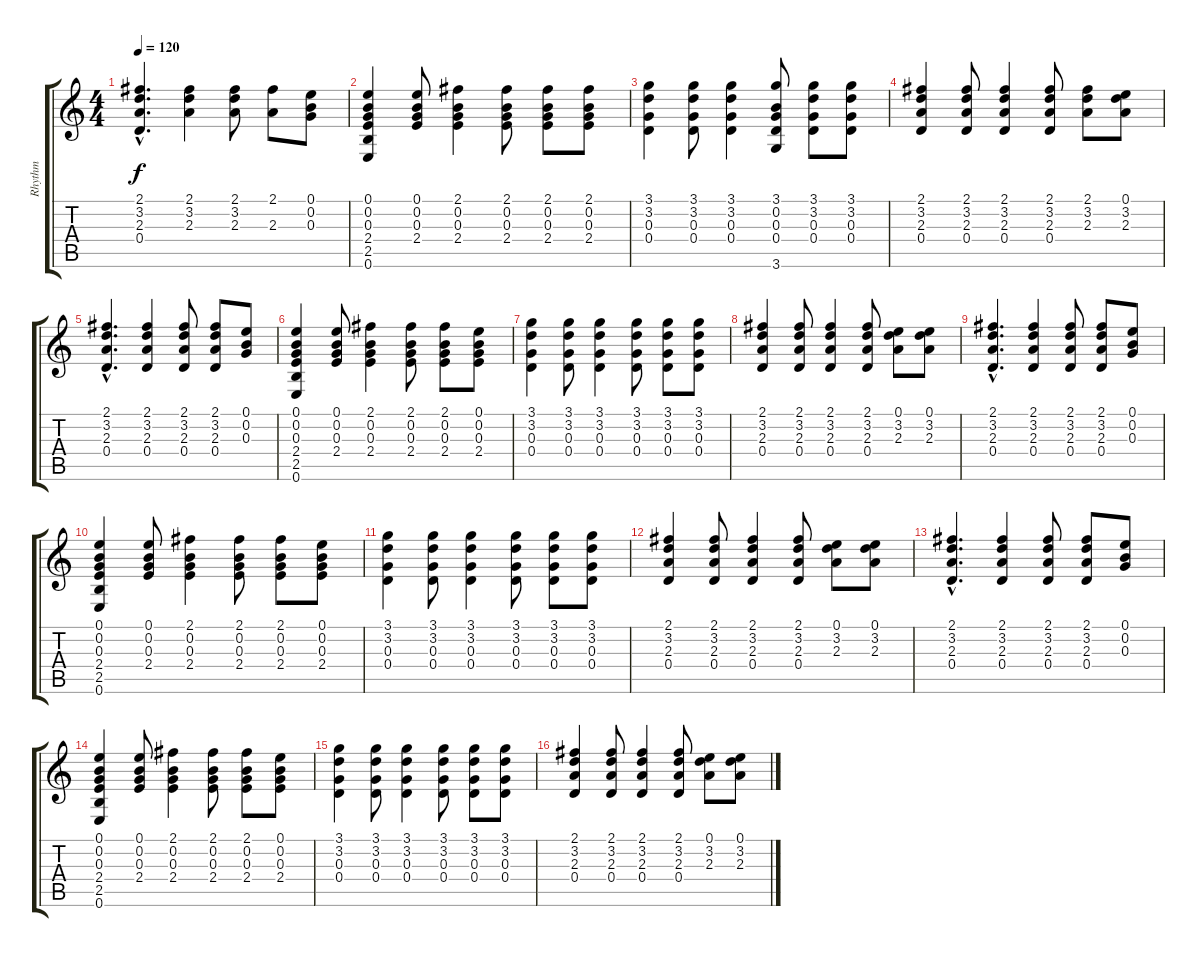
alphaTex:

\track ("Rhythm" "Rhythm") {instrument acousticguitarsteel}
\staff {score tabs}
\tuning (E4 B3 G3 D3 A2 E2) {hide}
\ts (4 4)
\tempo 120
\clef g2
\ks c
(2.1{hac} 3.2{hac} 2.3{hac} 0.4{hac}).4{d dy f} (2.1 3.2 2.3).4 (2.1 3.2 2.3).8 (2.1 2.3).8 (0.1 0.2 0.3).8 |
(0.1 0.2 0.3 2.4 2.5 0.6).4 (0.1 0.2 0.3 2.4).8 (2.1 0.2 0.3 2.4).4 (2.1 0.2 0.3 2.4).8 (2.1 0.2 0.3 2.4).8 (2.1 0.2 0.3 2.4).8 |
(3.1 3.2 0.3 0.4).4 (3.1 3.2 0.3 0.4).8 (3.1 3.2 0.3 0.4).4 (3.1 0.2 0.3 0.4 3.6).8 (3.1 3.2 0.3 0.4).8 (3.1 3.2 0.3 0.4).8 |
(2.1 3.2 2.3 0.4).4 (2.1 3.2 2.3 0.4).8 (2.1 3.2 2.3 0.4).4 (2.1 3.2 2.3 0.4).8 (2.1 3.2 2.3).8 (0.1 3.2 2.3).8 |
(2.1{hac} 3.2{hac} 2.3{hac} 0.4{hac}).4{d} (2.1 3.2 2.3 0.4).4 (2.1 3.2 2.3 0.4).8 (2.1 3.2 2.3 0.4).8 (0.1 0.2 0.3).8 |
(0.1 0.2 0.3 2.4 2.5 0.6).4 (0.1 0.2 0.3 2.4).8 (2.1 0.2 0.3 2.4).4 (2.1 0.2 0.3 2.4).8 (2.1 0.2 0.3 2.4).8 (0.1 0.2 0.3 2.4).8 |
(3.1 3.2 0.3 0.4).4 (3.1 3.2 0.3 0.4).8 (3.1 3.2 0.3 0.4).4 (3.1 3.2 0.3 0.4).8 (3.1 3.2 0.3 0.4).8 (3.1 3.2 0.3 0.4).8 |
(2.1 3.2 2.3 0.4).4 (2.1 3.2 2.3 0.4).8 (2.1 3.2 2.3 0.4).4 (2.1 3.2 2.3 0.4).8 (0.1 3.2 2.3).8 (0.1 3.2 2.3).8 |
(2.1{hac} 3.2{hac} 2.3{hac} 0.4{hac}).4{d} (2.1 3.2 2.3 0.4).4 (2.1 3.2 2.3 0.4).8 (2.1 3.2 2.3 0.4).8 (0.1 0.2 0.3).8 |
(0.1 0.2 0.3 2.4 2.5 0.6).4 (0.1 0.2 0.3 2.4).8 (2.1 0.2 0.3 2.4).4 (2.1 0.2 0.3 2.4).8 (2.1 0.2 0.3 2.4).8 (0.1 0.2 0.3 2.4).8 |
(3.1 3.2 0.3 0.4).4 (3.1 3.2 0.3 0.4).8 (3.1 3.2 0.3 0.4).4 (3.1 3.2 0.3 0.4).8 (3.1 3.2 0.3 0.4).8 (3.1 3.2 0.3 0.4).8 |
(2.1 3.2 2.3 0.4).4 (2.1 3.2 2.3 0.4).8 (2.1 3.2 2.3 0.4).4 (2.1 3.2 2.3 0.4).8 (0.1 3.2 2.3).8 (0.1 3.2 2.3).8 |
(2.1{hac} 3.2{hac} 2.3{hac} 0.4{hac}).4{d} (2.1 3.2 2.3 0.4).4 (2.1 3.2 2.3 0.4).8 (2.1 3.2 2.3 0.4).8 (0.1 0.2 0.3).8 |
(0.1 0.2 0.3 2.4 2.5 0.6).4 (0.1 0.2 0.3 2.4).8 (2.1 0.2 0.3 2.4).4 (2.1 0.2 0.3 2.4).8 (2.1 0.2 0.3 2.4).8 (0.1 0.2 0.3 2.4).8 |
(3.1 3.2 0.3 0.4).4 (3.1 3.2 0.3 0.4).8 (3.1 3.2 0.3 0.4).4 (3.1 3.2 0.3 0.4).8 (3.1 3.2 0.3 0.4).8 (3.1 3.2 0.3 0.4).8 |
(2.1 3.2 2.3 0.4).4 (2.1 3.2 2.3 0.4).8 (2.1 3.2 2.3 0.4).4 (2.1 3.2 2.3 0.4).8 (0.1 3.2 2.3).8 (0.1 3.2 2.3).8
